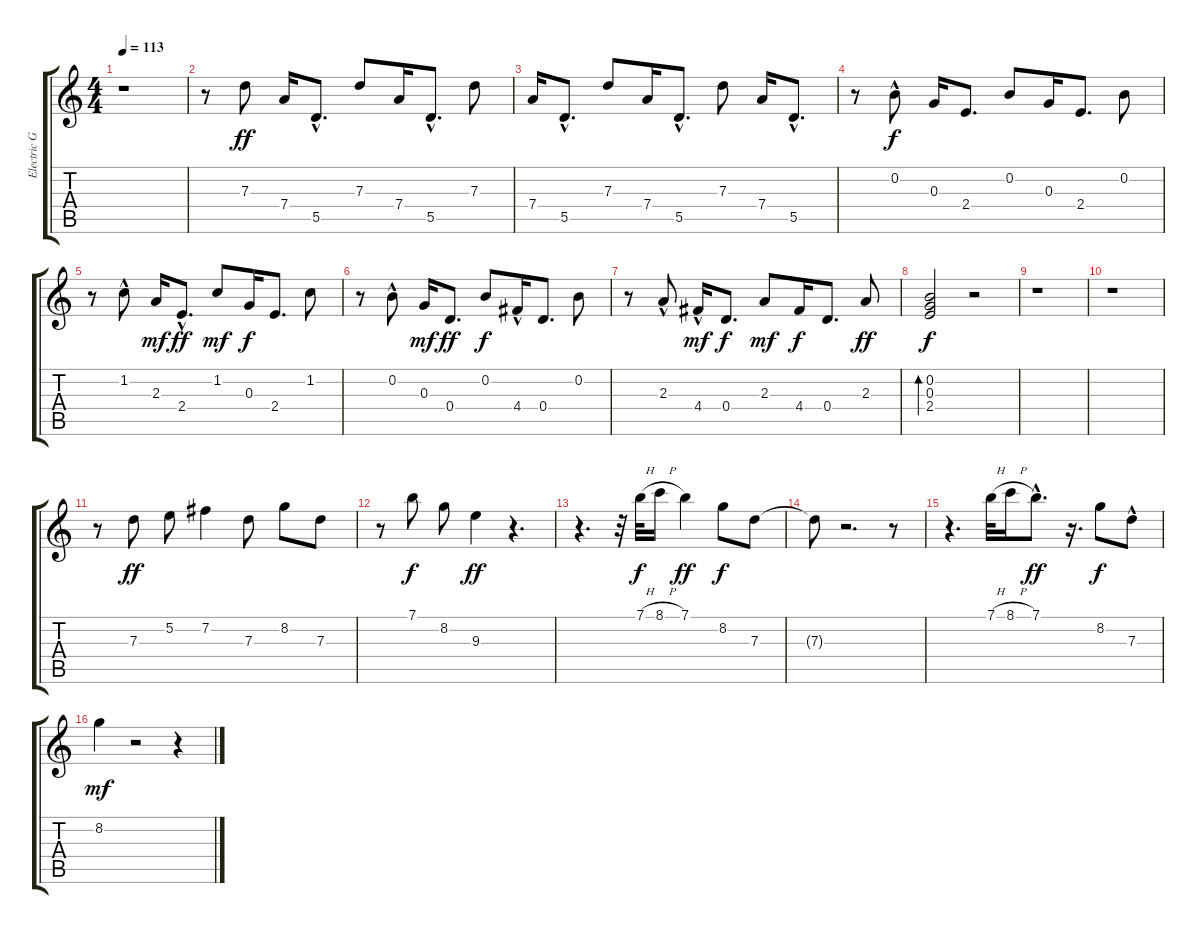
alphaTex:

\track ("Electric Guitar" "Electric G") {instrument electricguitarmuted}
\staff {score tabs}
\tuning (E4 B3 G3 D3 A2 E2) {hide}
\ts (4 4)
\tempo 113
\clef g2
\ks c
r.1{dy f} |
r.8 7.3.8{dy ff instrument electricguitarclean} 7.4.16 5.5{hac}.8{d} 7.3.8 7.4.16 5.5{hac}.8{d} 7.3.8 |
7.4.16 5.5{hac}.8{d} 7.3.8 7.4.16 5.5{hac}.8{d} 7.3.8 7.4.16 5.5{hac}.8{d} |
r.8 0.2{hac}.8{dy f} 0.3.16 2.4.8{d} 0.2.8 0.3.16 2.4.8{d} 0.2.8 |
r.8 1.2{hac}.8 2.3.16{dy mf} 2.4{hac}.8{d dy ff} 1.2.8{dy mf} 0.3.16{dy f} 2.4.8{d} 1.2.8 |
r.8 0.2{hac}.8 0.3.16{dy mf} 0.4.8{d dy ff} 0.2.8{dy f} 4.4{hac}.16 0.4.8{d} 0.2.8 |
r.8 2.3{hac}.8 4.4{hac}.16{dy mf} 0.4.8{d dy f} 2.3.8{dy mf} 4.4.16{dy f} 0.4.8{d} 2.3.8{dy ff} |
(0.2 0.3 2.4).2{bd 60 dy f} r.2 |
r.1 |
r.1 |
r.8 7.3.8{dy ff instrument electricguitarmuted} 5.2.8 7.2.4 7.3.8 8.2.8 7.3.8 |
r.8 7.1.8{dy f} 8.2.8 9.3.4{dy ff} r.4{d} |
r.4{d} r.32 7.1{h}.32{dy f} 8.1{h}.16 7.1.4{dy ff} 8.2.8{dy f} 7.3.8 |
7.3{t}.8 r.2{d} r.8 |
r.4{d} 7.1{h}.32 8.1{h}.16 7.1{hac}.8{d dy ff} r.16{d} 8.2.8{dy f} 7.3{hac}.8 |
8.2.4{dy mf} r.2 r.4
